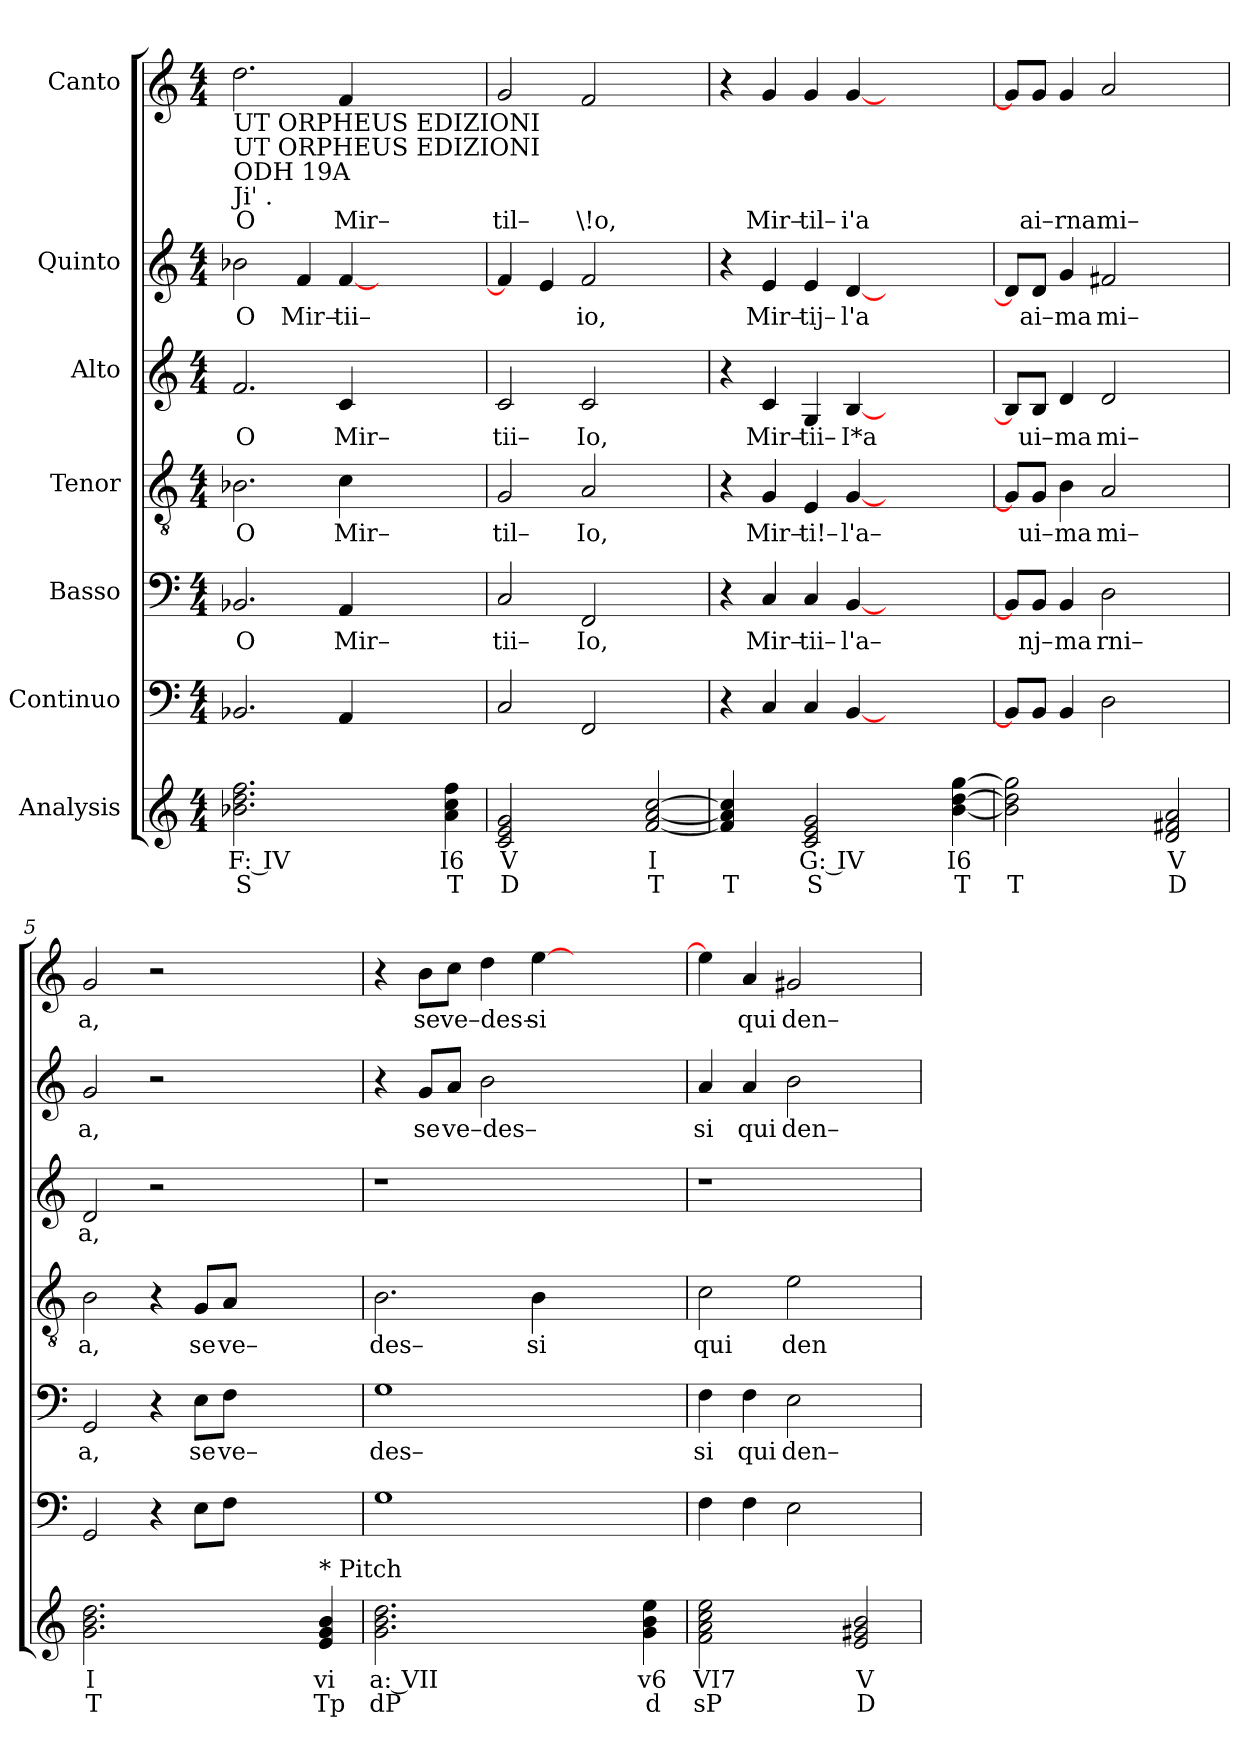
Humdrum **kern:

**kern	**text	**text	**kern	**kern	**text	**kern	**text	**kern	**text	**kern	**text	**kern	**text
*part7	*part7	*part7	*part6	*part5	*part5	*part4	*part4	*part3	*part3	*part2	*part2	*part1	*part1
*staff7	*staff7	*staff7	*staff6	*staff5	*staff5	*staff4	*staff4	*staff3	*staff3	*staff2	*staff2	*staff1	*staff1
*I"Analysis	*	*	*I"Continuo	*I"Basso	*	*I"Tenor	*	*I"Alto	*	*I"Quinto	*	*I"Canto	*
*	*	*	*clefF4	*clefF4	*	*clefGv2	*	*clefG2	*	*clefG2	*	*clefG2	*
*k[]	*	*	*k[]	*k[]	*	*k[]	*	*k[]	*	*k[]	*	*k[]	*
*M4/4	*	*	*M4/4	*M4/4	*	*M4/4	*	*M4/4	*	*M4/4	*	*M4/4	*
*MM120	*	*	*MM120	*MM120	*	*MM120	*	*MM120	*	*MM120	*	*MM120	*
=1	=1	=1	=1	=1	=1	=1	=1	=1	=1	=1	=1	=1	=1
!	!	!	!	!	!LO:LY:b	!	!	!	!	!	!	!	!
!	!	!	!	!	!	!	!LO:LY:b	!	!	!	!	!	!
!	!	!	!	!	!	!	!	!	!LO:LY:b	!	!	!	!
!	!	!	!	!	!	!	!	!	!	!	!LO:LY:b	!	!
!	!	!	!	!	!	!	!	!	!	!	!	!LO:TX:b:t=UT ORPHEUS EDIZIONI	!
!	!	!	!	!	!	!	!	!	!	!	!	!LO:TX:b:t=UT ORPHEUS EDIZIONI	!
!	!	!	!	!	!	!	!	!	!	!	!	!LO:TX:b:t=ODH 19A	!
!	!	!	!	!	!	!	!	!	!	!	!	!LO:TX:b:t=Ji' .	!
!	!	!	!	!	!	!	!	!	!	!	!	!	!LO:LY:b
2.b-X 2.dd 2.ff	F: IV	S	2.BB-X/	2.BB-X/	O	2.B-X\	O	2.f/	O	2b-X\	O	2.dd\	O
!	!	!	!	!	!	!	!	!	!	!	!LO:LY:b	!	!
.	.	.	.	.	.	.	.	.	.	4f/	Mir–	.	.
!	!	!	!	!	!LO:LY:b	!	!	!	!	!	!	!	!
!	!	!	!	!	!	!	!LO:LY:b	!	!	!	!	!	!
!	!	!	!	!	!	!	!	!	!LO:LY:b	!	!	!	!
!	!	!	!	!	!	!	!	!	!	!	!LO:LY:b	!	!
!	!	!	!	!	!	!	!	!	!	!	!	!	!LO:LY:b
2.ryy	.	.	4AA/	4AA/	Mir–	4c\	Mir–	4c/	Mir–	[4f/	tii–	4f/	Mir–
.	.	.	2.ryy	2.ryy	.	2.ryy	.	2.ryy	.	2.ryy	.	2.ryy	.
4a 4cc 4ff	I6	T	.	.	.	.	.	.	.	.	.	.	.
=2	=2	=2	=2	=2	=2	=2	=2	=2	=2	=2	=2	=2	=2
!	!	!	!	!	!LO:LY:b	!	!	!	!	!	!	!	!
!	!	!	!	!	!	!	!LO:LY:b	!	!	!	!	!	!
!	!	!	!	!	!	!	!	!	!LO:LY:b	!	!	!	!
!	!	!	!	!	!	!	!	!	!	!	!	!	!LO:LY:b
2c 2e 2g	V	D	2C/	2C/	tii–	2G/	til–	2c/	tii–	4f/]	.	2g/	til–
.	.	.	.	.	.	.	.	.	.	4e/	.	.	.
!	!	!	!	!	!LO:LY:b	!	!	!	!	!	!	!	!
!	!	!	!	!	!	!	!LO:LY:b	!	!	!	!	!	!
!	!	!	!	!	!	!	!	!	!LO:LY:b	!	!	!	!
!	!	!	!	!	!	!	!	!	!	!	!LO:LY:b	!	!
!	!	!	!	!	!	!	!	!	!	!	!	!	!LO:LY:b
2ryy	.	.	2FF/	2FF/	Io,	2A/	Io,	2c/	Io,	2f/	io,	2f/	\!o,
[2f [2a [2cc	I	T	2ryy	2ryy	.	2ryy	.	2ryy	.	2ryy	.	2ryy	.
=3	=3	=3	=3	=3	=3	=3	=3	=3	=3	=3	=3	=3	=3
4f] 4a] 4cc]	.	T	4r	4r	.	4r	.	4r	.	4r	.	4r	.
!	!	!	!	!	!LO:LY:b	!	!	!	!	!	!	!	!
!	!	!	!	!	!	!	!LO:LY:b	!	!	!	!	!	!
!	!	!	!	!	!	!	!	!	!LO:LY:b	!	!	!	!
!	!	!	!	!	!	!	!	!	!	!	!LO:LY:b	!	!
!	!	!	!	!	!	!	!	!	!	!	!	!	!LO:LY:b
4ryy	.	.	4C/	4C/	Mir–	4G/	Mir–	4c/	Mir–	4e/	Mir–	4g/	Mir–
!	!	!	!	!	!LO:LY:b	!	!	!	!	!	!	!	!
!	!	!	!	!	!	!	!LO:LY:b	!	!	!	!	!	!
!	!	!	!	!	!	!	!	!	!LO:LY:b	!	!	!	!
!	!	!	!	!	!	!	!	!	!	!	!LO:LY:b	!	!
!	!	!	!	!	!	!	!	!	!	!	!	!	!LO:LY:b
2c 2e 2g	G: IV	S	4C/	4C/	tii–	4E/	ti!–	4G/	tii–	4e/	tij–	4g/	til–
!	!	!	!	!	!LO:LY:b	!	!	!	!	!	!	!	!
!	!	!	!	!	!	!	!LO:LY:b	!	!	!	!	!	!
!	!	!	!	!	!	!	!	!	!LO:LY:b	!	!	!	!
!	!	!	!	!	!	!	!	!	!	!	!LO:LY:b	!	!
!	!	!	!	!	!	!	!	!	!	!	!	!	!LO:LY:b
.	.	.	[4BB/	[4BB/	l'a–	[4G/	l'a–	[4B/	I*a	[4d/	l'a	[4g/	i'a
2ryy	.	.	2.ryy	2.ryy	.	2.ryy	.	2.ryy	.	2.ryy	.	2.ryy	.
[4b [4dd [4gg	I6	T	.	.	.	.	.	.	.	.	.	.	.
=4	=4	=4	=4	=4	=4	=4	=4	=4	=4	=4	=4	=4	=4
2b] 2dd] 2gg]	.	T	8BB/L]	8BB/L]	.	8G/L]	.	8B/L]	.	8d/L]	.	8g/L]	.
!	!	!	!	!	!LO:LY:b	!	!	!	!	!	!	!	!
!	!	!	!	!	!	!	!LO:LY:b	!	!	!	!	!	!
!	!	!	!	!	!	!	!	!	!LO:LY:b	!	!	!	!
!	!	!	!	!	!	!	!	!	!	!	!LO:LY:b	!	!
!	!	!	!	!	!	!	!	!	!	!	!	!	!LO:LY:b
.	.	.	8BB/J	8BB/J	nj–	8G/J	ui–	8B/J	ui–	8d/J	ai–	8g/J	ai–
!	!	!	!	!	!LO:LY:b	!	!	!	!	!	!	!	!
!	!	!	!	!	!	!	!LO:LY:b	!	!	!	!	!	!
!	!	!	!	!	!	!	!	!	!LO:LY:b	!	!	!	!
!	!	!	!	!	!	!	!	!	!	!	!LO:LY:b	!	!
!	!	!	!	!	!	!	!	!	!	!	!	!	!LO:LY:b
.	.	.	4BB/	4BB/	ma	4B\	ma	4d/	ma	4g/	ma	4g/	rna
!	!	!	!	!	!LO:LY:b	!	!	!	!	!	!	!	!
!	!	!	!	!	!	!	!LO:LY:b	!	!	!	!	!	!
!	!	!	!	!	!	!	!	!	!LO:LY:b	!	!	!	!
!	!	!	!	!	!	!	!	!	!	!	!LO:LY:b	!	!
!	!	!	!	!	!	!	!	!	!	!	!	!	!LO:LY:b
2ryy	.	.	2D\	2D\	rni–	2A/	mi–	2d/	mi–	2f#X/	mi–	2a/	mi–
2d 2f#X 2a	V	D	2ryy	2ryy	.	2ryy	.	2ryy	.	2ryy	.	2ryy	.
=5	=5	=5	=5	=5	=5	=5	=5	=5	=5	=5	=5	=5	=5
!	!	!	!	!	!LO:LY:b	!	!	!	!	!	!	!	!
!	!	!	!	!	!	!	!LO:LY:b	!	!	!	!	!	!
!	!	!	!	!	!	!	!	!	!LO:LY:b	!	!	!	!
!	!	!	!	!	!	!	!	!	!	!	!LO:LY:b	!	!
!	!	!	!	!	!	!	!	!	!	!	!	!	!LO:LY:b
2.g 2.b 2.dd	I	T	2GG/	2GG/	a,	2B\	a,	2d/	a,	2g/	a,	2g/	a,
.	.	.	4r	4r	.	4r	.	2r	.	2r	.	2r	.
!	!	!	!	!	!LO:LY:b	!	!	!	!	!	!	!	!
!	!	!	!	!	!	!	!LO:LY:b	!	!	!	!	!	!
2.ryy	.	.	8E\L	8E\L	se	8G/L	se	.	.	.	.	.	.
!	!	!	!	!	!LO:LY:b	!	!	!	!	!	!	!	!
!	!	!	!	!	!	!	!LO:LY:b	!	!	!	!	!	!
.	.	.	8F\J	8F\J	ve–	8A/J	ve–	.	.	.	.	.	.
.	.	.	2.ryy	2.ryy	.	2.ryy	.	2.ryy	.	2.ryy	.	2.ryy	.
!LO:TX:a:t=* Pitch	!	!	!	!	!	!	!	!	!	!	!	!	!
4e 4g 4b	vi	Tp	.	.	.	.	.	.	.	.	.	.	.
=6	=6	=6	=6	=6	=6	=6	=6	=6	=6	=6	=6	=6	=6
!	!	!	!	!	!LO:LY:b	!	!	!	!	!	!	!	!
!	!	!	!	!	!	!	!LO:LY:b	!	!	!	!	!	!
2.g 2.b 2.dd	a: VII	dP	1G	1G	des–	2.B\	des–	1r	.	4r	.	4r	.
!	!	!	!	!	!	!	!	!	!	!	!LO:LY:b	!	!
!	!	!	!	!	!	!	!	!	!	!	!	!	!LO:LY:b
.	.	.	.	.	.	.	.	.	.	8g/L	se	8b\L	se
!	!	!	!	!	!	!	!	!	!	!	!LO:LY:b	!	!
!	!	!	!	!	!	!	!	!	!	!	!	!	!LO:LY:b
.	.	.	.	.	.	.	.	.	.	8a/J	ve–des–	8cc\J	ve–des–
.	.	.	.	.	.	.	.	.	.	2b\	.	4dd\	.
!	!	!	!	!	!	!	!LO:LY:b	!	!	!	!	!	!
!	!	!	!	!	!	!	!	!	!	!	!	!	!LO:LY:b
2.ryy	.	.	.	.	.	4B\	si	.	.	.	.	[4ee\	si
.	.	.	2.ryy	2.ryy	.	2.ryy	.	2.ryy	.	2.ryy	.	2.ryy	.
4g 4b 4ee	v6	d	.	.	.	.	.	.	.	.	.	.	.
=7	=7	=7	=7	=7	=7	=7	=7	=7	=7	=7	=7	=7	=7
!	!	!	!	!	!LO:LY:b	!	!	!	!	!	!	!	!
!	!	!	!	!	!	!	!LO:LY:b	!	!	!	!	!	!
!	!	!	!	!	!	!	!	!	!	!	!LO:LY:b	!	!
2f 2a 2cc 2ee	VI7	sP	4F\	4F\	si	2c\	qui	1r	.	4a/	si	4ee\]	.
!	!	!	!	!	!LO:LY:b	!	!	!	!	!	!	!	!
!	!	!	!	!	!	!	!	!	!	!	!LO:LY:b	!	!
!	!	!	!	!	!	!	!	!	!	!	!	!	!LO:LY:b
.	.	.	4F\	4F\	qui	.	.	.	.	4a/	qui	4a/	qui
!	!	!	!	!	!LO:LY:b	!	!	!	!	!	!	!	!
!	!	!	!	!	!	!	!LO:LY:b	!	!	!	!	!	!
!	!	!	!	!	!	!	!	!	!	!	!LO:LY:b	!	!
!	!	!	!	!	!	!	!	!	!	!	!	!	!LO:LY:b
2ryy	.	.	2E\	2E\	den–	2e\	den	.	.	2b\	den–	2g#X/	den–
2e 2g#X 2b	V	D	2ryy	2ryy	.	2ryy	.	2ryy	.	2ryy	.	2ryy	.
=	=	=	=	=	=	=	=	=	=	=	=	=	=
*-	*-	*-	*-	*-	*-	*-	*-	*-	*-	*-	*-	*-	*-
